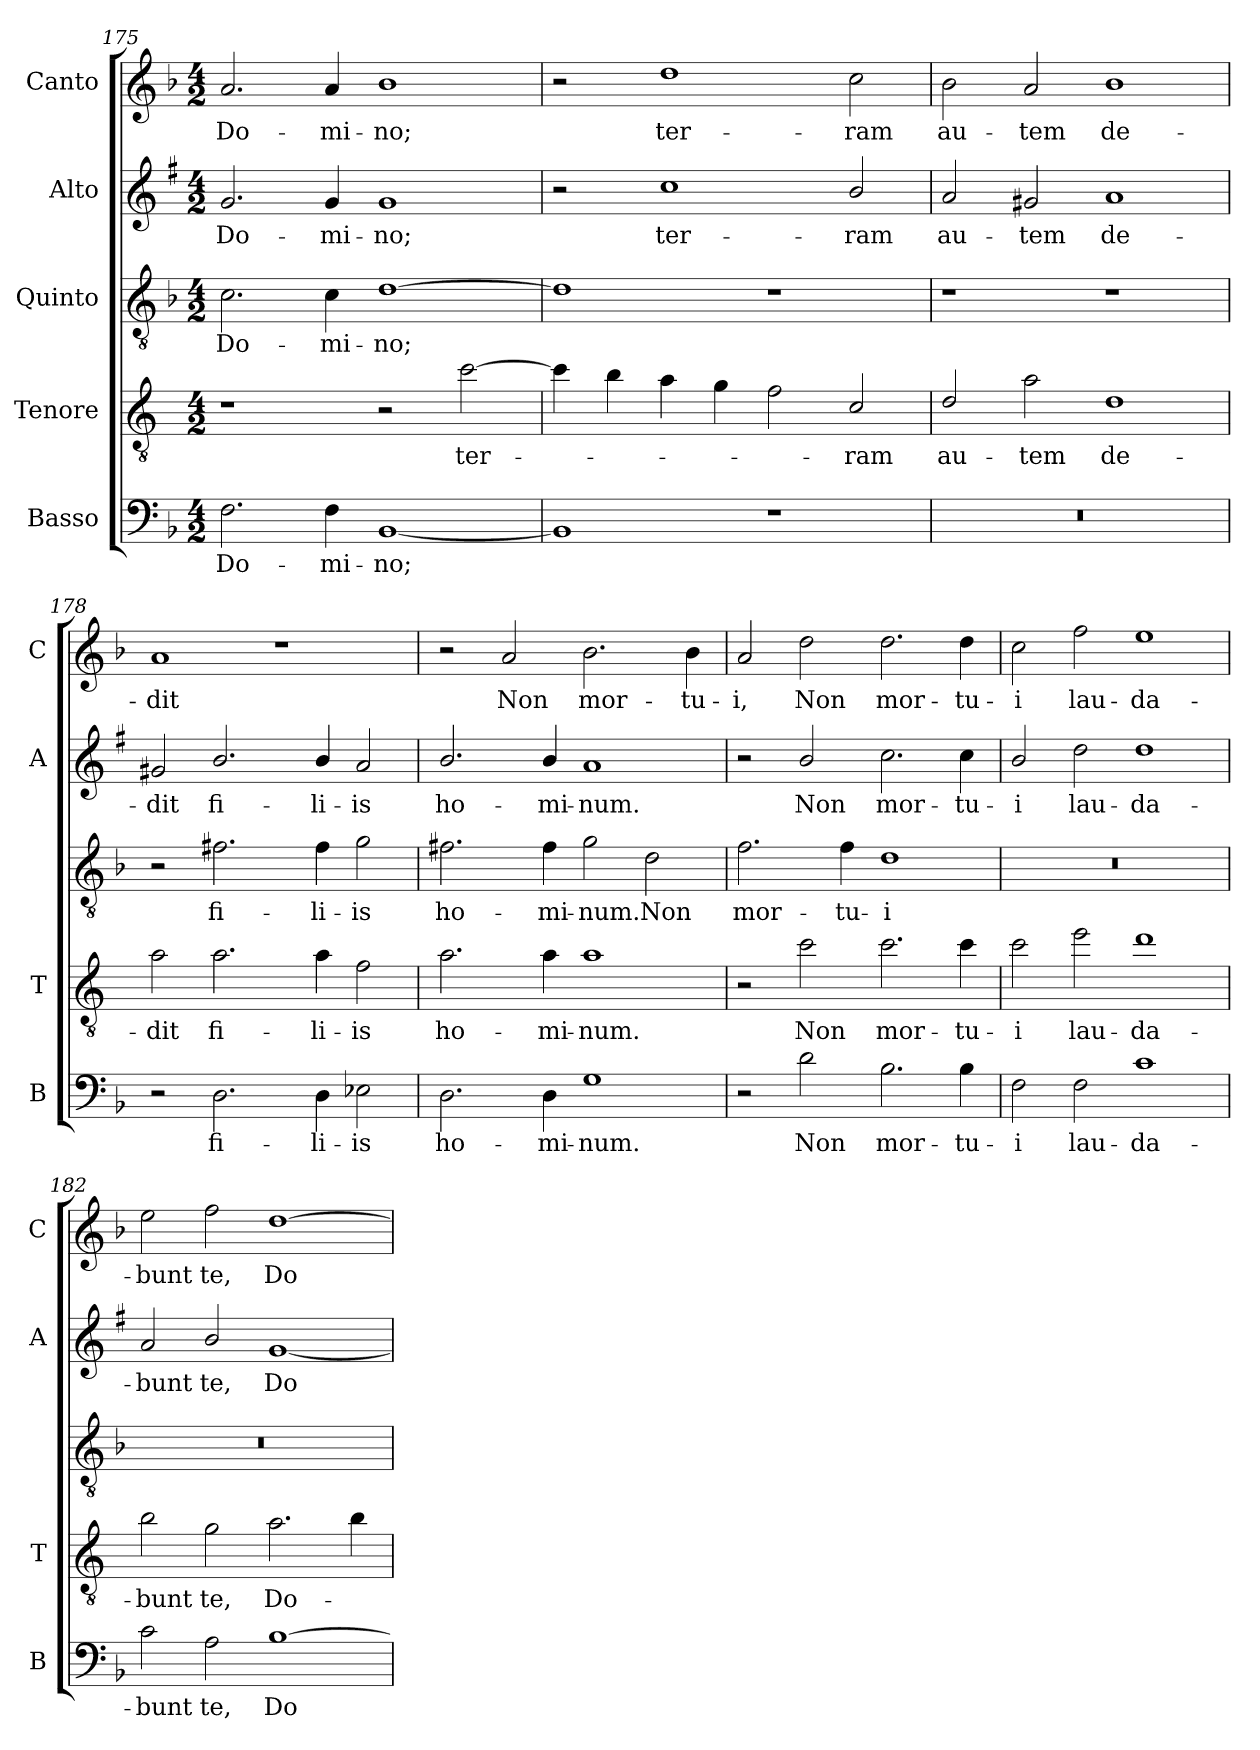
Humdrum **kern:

**kern	**text	**kern	**text	**kern	**text	**kern	**text	**kern	**text
*part5	*part5	*part4	*part4	*part3	*part3	*part2	*part2	*part1	*part1
*staff5	*staff5	*staff4	*staff4	*staff3	*staff3	*staff2	*staff2	*staff1	*staff1
*I"Basso	*	*I"Tenore	*	*I"Quinto	*	*I"Alto	*	*I"Canto	*
*I'B	*	*I'T	*	*	*	*I'A	*	*I'C	*
*clefF4	*	*clefGv2	*	*clefGv2	*	*clefG2	*	*clefG2	*
*	*	*ITrd4c7	*	*	*	*ITrd1c2	*	*	*
*k[b-]	*	*k[b-]	*	*k[b-]	*	*k[b-]	*	*k[b-]	*
*F:	*	*F:	*	*F:	*	*F:	*	*F:	*
*M4/2	*	*M4/2	*	*M4/2	*	*M4/2	*	*M4/2	*
=175	=175	=175	=175	=175	=175	=175	=175	=175	=175
!	!LO:LY:b	!	!	!	!LO:LY:b	!	!LO:LY:b	!	!LO:LY:b
2.F\	Do-	1r	.	2.c\	Do-	2.f/	Do-	2.a/	Do-
!	!LO:LY:b	!	!	!	!LO:LY:b	!	!LO:LY:b	!	!LO:LY:b
4F\	-mi-	.	.	4c\	-mi-	4f/	-mi-	4a/	-mi-
!	!LO:LY:b	!	!	!	!LO:LY:b	!	!LO:LY:b	!	!LO:LY:b
[1BB-	-no;	2r	.	[1d	-no;	1f	-no;	1b-	-no;
!	!	!	!LO:LY:b	!	!	!	!	!	!
.	.	[2f\	ter-	.	.	.	.	.	.
=176	=176	=176	=176	=176	=176	=176	=176	=176	=176
1BB-]	.	4f\]	.	1d]	.	2r	.	2r	.
.	.	4e\	.	.	.	.	.	.	.
!	!	!	!	!	!	!	!LO:LY:b	!	!LO:LY:b
.	.	4d\	.	.	.	1b-	ter-	1dd	ter-
.	.	4c\	.	.	.	.	.	.	.
1r	.	2B-\	.	1r	.	.	.	.	.
!	!	!	!LO:LY:b	!	!	!	!LO:LY:b	!	!LO:LY:b
.	.	2F/	-ram	.	.	2a/	-ram	2cc\	-ram
=177	=177	=177	=177	=177	=177	=177	=177	=177	=177
!	!	!	!LO:LY:b	!	!	!	!LO:LY:b	!	!LO:LY:b
0r	.	2G/	au-	1r	.	2g/	au-	2b-\	au-
!	!	!	!LO:LY:b	!	!	!	!LO:LY:b	!	!LO:LY:b
.	.	2d\	-tem	.	.	2f#X/	-tem	2a/	-tem
!	!	!	!LO:LY:b	!	!	!	!LO:LY:b	!	!LO:LY:b
.	.	1G	de-	1r	.	1g	de-	1b-	de-
=178	=178	=178	=178	=178	=178	=178	=178	=178	=178
!	!	!	!LO:LY:b	!	!	!	!LO:LY:b	!	!LO:LY:b
2r	.	2d\	-dit	2r	.	2f#X/	-dit	1a	-dit
!	!LO:LY:b	!	!LO:LY:b	!	!LO:LY:b	!	!LO:LY:b	!	!
2.D\	fi-	2.d\	fi-	2.f#X\	fi-	2.a/	fi-	.	.
.	.	.	.	.	.	.	.	1r	.
!	!LO:LY:b	!	!LO:LY:b	!	!LO:LY:b	!	!LO:LY:b	!	!
4D\	-li-	4d\	-li-	4f#\	-li-	4a/	-li-	.	.
!	!LO:LY:b	!	!LO:LY:b	!	!LO:LY:b	!	!LO:LY:b	!	!
2E-X\	-is	2B-\	-is	2g\	-is	2g/	-is	.	.
!!LO:PB:g=z
=179	=179	=179	=179	=179	=179	=179	=179	=179	=179
!	!LO:LY:b	!	!LO:LY:b	!	!LO:LY:b	!	!LO:LY:b	!	!
2.D\	ho-	2.d\	ho-	2.f#X\	ho-	2.a/	ho-	2r	.
!	!	!	!	!	!	!	!	!	!LO:LY:b
.	.	.	.	.	.	.	.	2a/	Non
!	!LO:LY:b	!	!LO:LY:b	!	!LO:LY:b	!	!LO:LY:b	!	!
4D\	-mi-	4d\	-mi-	4f#\	-mi-	4a/	-mi-	.	.
!	!LO:LY:b	!	!LO:LY:b	!	!LO:LY:b	!	!LO:LY:b	!	!LO:LY:b
1G	-num.	1d	-num.	2g\	-num.	1g	-num.	2.b-\	mor-
!	!	!	!	!	!LO:LY:b	!	!	!	!
.	.	.	.	2d\	Non	.	.	.	.
!	!	!	!	!	!	!	!	!	!LO:LY:b
.	.	.	.	.	.	.	.	4b-\	-tu-
=180	=180	=180	=180	=180	=180	=180	=180	=180	=180
!	!	!	!	!	!LO:LY:b	!	!	!	!LO:LY:b
2r	.	2r	.	2.f\	mor-	2r	.	2a/	-i,
!	!LO:LY:b	!	!LO:LY:b	!	!	!	!LO:LY:b	!	!LO:LY:b
2d\	Non	2f\	Non	.	.	2a/	Non	2dd\	Non
!	!	!	!	!	!LO:LY:b	!	!	!	!
.	.	.	.	4f\	-tu-	.	.	.	.
!	!LO:LY:b	!	!LO:LY:b	!	!LO:LY:b	!	!LO:LY:b	!	!LO:LY:b
2.B-\	mor-	2.f\	mor-	1d	-i	2.b-\	mor-	2.dd\	mor-
!	!LO:LY:b	!	!LO:LY:b	!	!	!	!LO:LY:b	!	!LO:LY:b
4B-\	-tu-	4f\	-tu-	.	.	4b-\	-tu-	4dd\	-tu-
=181	=181	=181	=181	=181	=181	=181	=181	=181	=181
!	!LO:LY:b	!	!LO:LY:b	!	!	!	!LO:LY:b	!	!LO:LY:b
2F\	-i	2f\	-i	0r	.	2a/	-i	2cc\	-i
!	!LO:LY:b	!	!LO:LY:b	!	!	!	!LO:LY:b	!	!LO:LY:b
2F\	lau-	2a\	lau-	.	.	2cc\	lau-	2ff\	lau-
!	!LO:LY:b	!	!LO:LY:b	!	!	!	!LO:LY:b	!	!LO:LY:b
1c	-da-	1g	-da-	.	.	1cc	-da-	1ee	-da-
=182	=182	=182	=182	=182	=182	=182	=182	=182	=182
!	!LO:LY:b	!	!LO:LY:b	!	!	!	!LO:LY:b	!	!LO:LY:b
2c\	-bunt	2e\	-bunt	0r	.	2g/	-bunt	2ee\	-bunt
!	!LO:LY:b	!	!LO:LY:b	!	!	!	!LO:LY:b	!	!LO:LY:b
2A\	te,	2c\	te,	.	.	2a/	te,	2ff\	te,
!	!LO:LY:b	!	!LO:LY:b	!	!	!	!LO:LY:b	!	!LO:LY:b
[1B-	Do-	2.d\	Do-	.	.	[1f	Do-	[1dd	Do-
.	.	4e\	.	.	.	.	.	.	.
=	=	=	=	=	=	=	=	=	=
*-	*-	*-	*-	*-	*-	*-	*-	*-	*-
